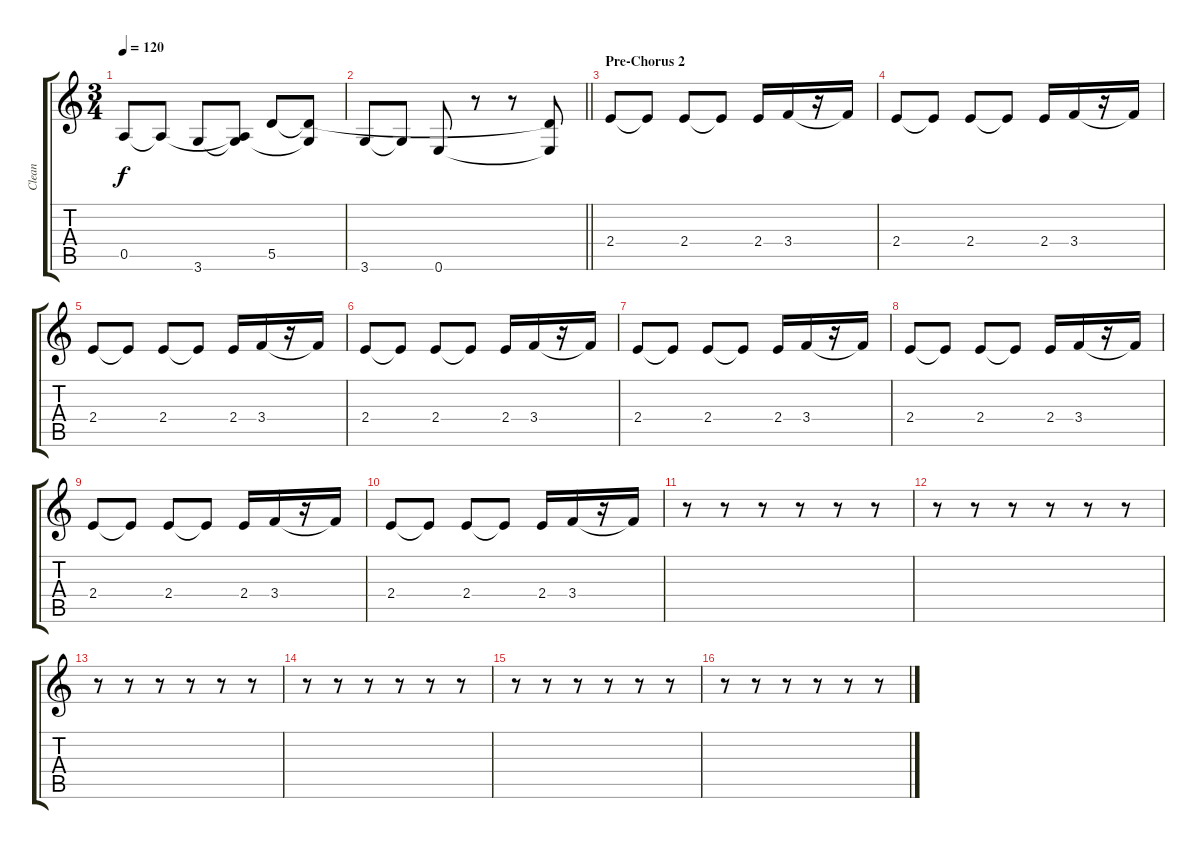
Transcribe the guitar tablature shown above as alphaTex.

\track ("Clean" "Clean") {instrument electricguitarclean}
\staff {score tabs}
\tuning (E4 B3 G3 D3 A2 E2) {hide}
\ts (3 4)
\tempo 120
\clef g2
\ks c
0.5.8{dy f} 0.5{t}.8 3.6.8 (0.5{t} 3.6{t}).8 5.5.8 (5.5{t} 3.6{t}).8 |
\barLineRight lightlight
3.6.8 3.6{t}.8 0.6.8 r.8 r.8 (5.5{t} 0.6{t}).8 |
\section ("" "Pre-Chorus 2")
2.4.8 2.4{t}.8 2.4.8 2.4{t}.8 2.4.16 3.4.16 r.16 3.4{t}.16 |
2.4.8 2.4{t}.8 2.4.8 2.4{t}.8 2.4.16 3.4.16 r.16 3.4{t}.16 |
2.4.8 2.4{t}.8 2.4.8 2.4{t}.8 2.4.16 3.4.16 r.16 3.4{t}.16 |
2.4.8 2.4{t}.8 2.4.8 2.4{t}.8 2.4.16 3.4.16 r.16 3.4{t}.16 |
2.4.8 2.4{t}.8 2.4.8 2.4{t}.8 2.4.16 3.4.16 r.16 3.4{t}.16 |
2.4.8 2.4{t}.8 2.4.8 2.4{t}.8 2.4.16 3.4.16 r.16 3.4{t}.16 |
2.4.8 2.4{t}.8 2.4.8 2.4{t}.8 2.4.16 3.4.16 r.16 3.4{t}.16 |
2.4.8 2.4{t}.8 2.4.8 2.4{t}.8 2.4.16 3.4.16 r.16 3.4{t}.16 |
r.8 r.8 r.8 r.8 r.8 r.8 |
r.8 r.8 r.8 r.8 r.8 r.8 |
r.8 r.8 r.8 r.8 r.8 r.8 |
r.8 r.8 r.8 r.8 r.8 r.8 |
r.8 r.8 r.8 r.8 r.8 r.8 |
r.8 r.8 r.8 r.8 r.8 r.8
